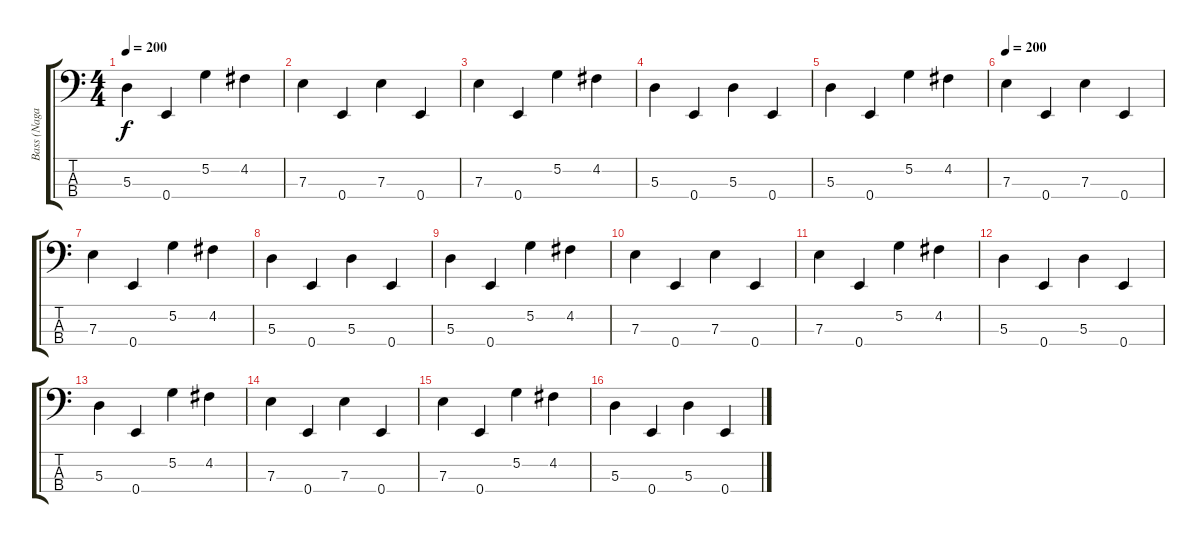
\track ("Bass (Nagash)" "Bass (Naga") {instrument electricbasspick}
\staff {score tabs}
\tuning (G2 D2 A1 E1) {hide}
\ts (4 4)
\tempo 200
\clef f4
\ks c
5.3.4{dy f} 0.4.4 5.2.4 4.2.4 |
7.3.4 0.4.4 7.3.4 0.4.4 |
7.3.4 0.4.4 5.2.4 4.2.4 |
5.3.4 0.4.4 5.3.4 0.4.4 |
5.3.4 0.4.4 5.2.4 4.2.4 |
\tempo 200
7.3.4 0.4.4 7.3.4 0.4.4 |
7.3.4 0.4.4 5.2.4 4.2.4 |
5.3.4 0.4.4 5.3.4 0.4.4 |
5.3.4 0.4.4 5.2.4 4.2.4 |
7.3.4 0.4.4 7.3.4 0.4.4 |
7.3.4 0.4.4 5.2.4 4.2.4 |
5.3.4 0.4.4 5.3.4 0.4.4 |
5.3.4 0.4.4 5.2.4 4.2.4 |
7.3.4 0.4.4 7.3.4 0.4.4 |
7.3.4 0.4.4 5.2.4 4.2.4 |
5.3.4 0.4.4 5.3.4 0.4.4
